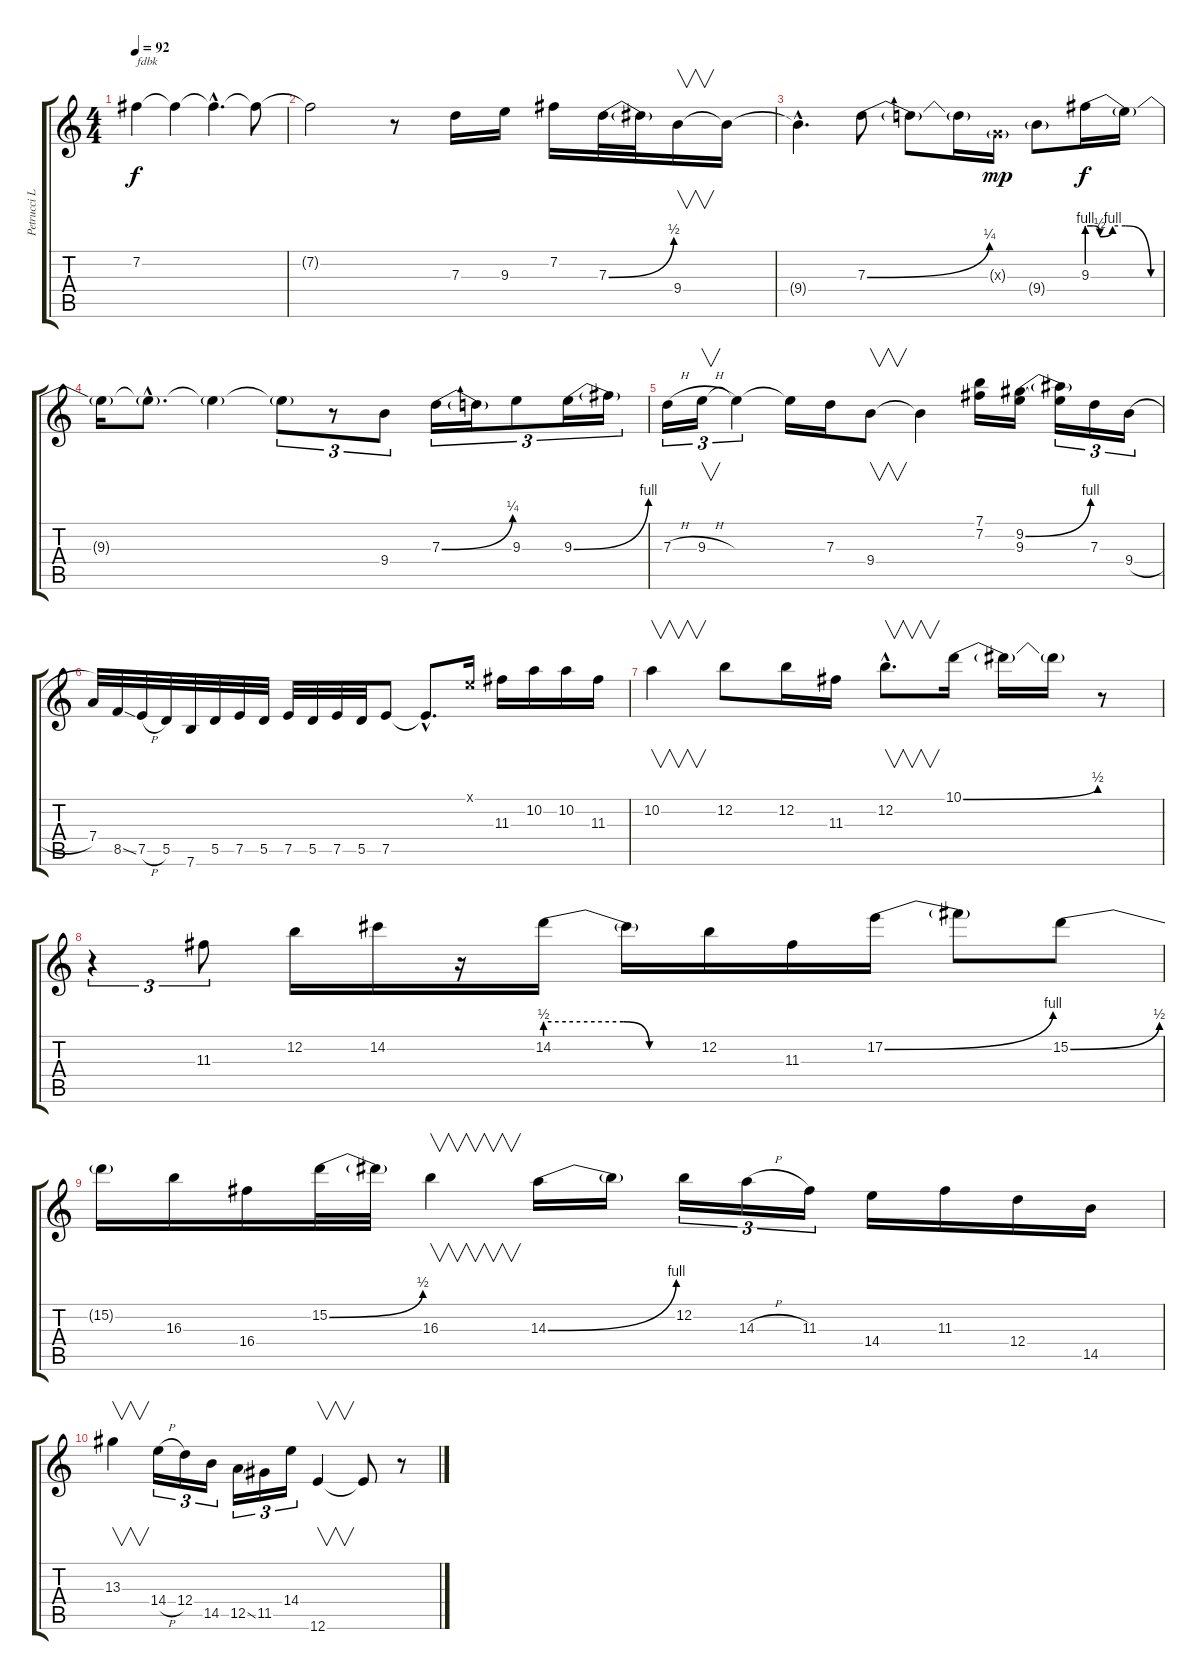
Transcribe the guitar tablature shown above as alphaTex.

\track ("Petrucci Lead Gtr" "Petrucci L") {instrument distortionguitar}
\staff {score tabs}
\tuning (E4 B3 G3 D3 A2 E2) {hide}
\ts (4 4)
\tempo 92
\clef g2
\ks c
7.2{t}.4{txt "fdbk" dy f} 7.2{t}.4 7.2{hac t}.4{d} 7.2{t}.8 |
7.2{t}.2 r.8 7.3.16 9.3.16 7.2.16 7.3{be (bend 0 0 60 2)}.32 7.3{t}.32 9.4.16{v} 9.4{t}.16 |
9.4{hac t}.4{d} 7.3{be (bend 0 0 60 1)}.8 7.3{t}.8 7.3{t}.16 0.3{g x}.16{dy mp} 9.4{g}.8 9.3{be (custom 0 4 5 4 10 2 20 4 30 4 50 0 60 0)}.16{dy f} 9.3{t}.16 |
9.3{t}.16 9.3{hac t}.8{d} 9.3{t}.4 9.3{t}.8{tu (3 2)} r.8{tu (3 2)} 9.4.8{tu (3 2)} 7.3{be (bend 0 0 60 1)}.16{tu (3 2)} 7.3{t}.16{tu (3 2)} 9.3.8{tu (3 2)} 9.3{be (bend 0 0 60 4)}.16{tu (3 2)} 9.3{t}.16{tu (3 2)} |
7.3{h}.16{tu (3 2)} 9.3{h}.16{v tu (3 2)} 9.3{t}.4{tu (3 2)} 9.3{t}.16 7.3.16 9.4.8{v} 9.4{t}.4 (7.1 7.2).16 (9.2{be (bend 0 0 60 4)} 9.3).16 (9.2{t} 9.3{t}).16{tu (3 2)} 7.3.16{tu (3 2)} 9.4{h}.16{tu (3 2)} |
7.4.32 8.5{ss}.32 7.5{h}.32 5.5.32 7.6.32 5.5.32 7.5.32 5.5.32 7.5.32 5.5.32 7.5.32 5.5.32 7.5.8 7.5{hac t}.8{d} 0.1{x}.16 11.3.16 10.2.16 10.2.16 11.3.16 |
10.2.4{v} 12.2.8 12.2.16 11.3.16 12.2{hac}.8{v d} 10.1{be (bend 0 0 60 2)}.16 10.1{t}.16 10.1{t}.16 r.8 |
r.4{tu (3 2)} 11.3.8{tu (3 2)} 12.2.16 14.2.16 r.16 14.2{be (custom 0 2 30 2 40 0 60 0)}.16 14.2{t}.16 12.2.16 11.3.16 17.2{be (bend 0 0 60 4)}.16 17.2{t}.8 15.2{be (bend 0 0 60 2)}.8 |
15.2{t}.16 16.3.16 16.4.16 15.2{be (bend 0 0 60 2)}.32 15.2{t}.32 16.3.4{v} 14.3{be (bend 0 0 60 4)}.16 14.3{t}.16 12.2.16{tu (3 2)} 14.3{h}.16{tu (3 2)} 11.3.16{tu (3 2)} 14.4.16 11.3.16 12.4.16 14.5.16 |
13.3.4{v} 14.4{h}.16{tu (3 2)} 12.4.16{tu (3 2)} 14.5.16{tu (3 2)} 12.5{ss}.16{tu (3 2)} 11.5.16{tu (3 2)} 14.4.16{tu (3 2)} 12.6.4{v} 12.6{t}.8 r.8
